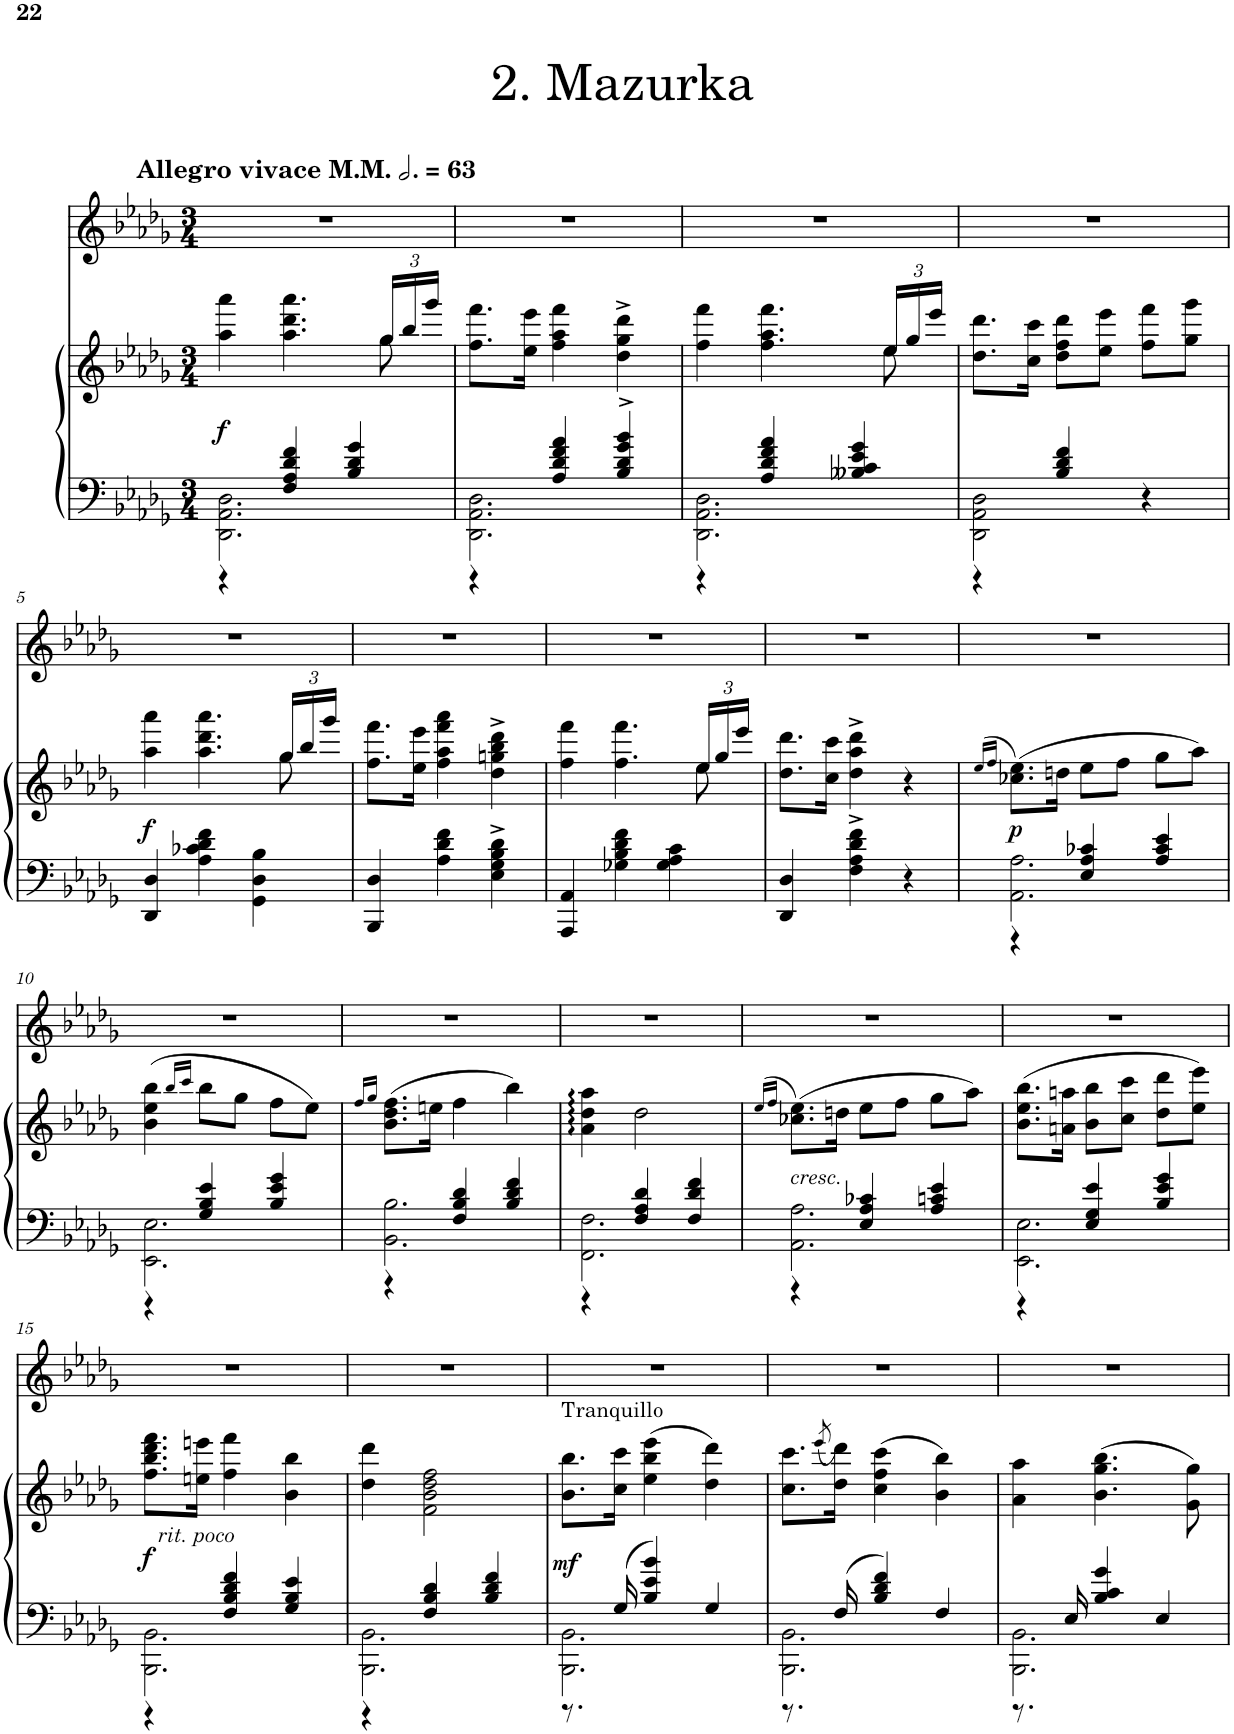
**kern	**kern	**kern	**dynam
*part1	*part1	*part1	*part1
*staff3	*staff2	*staff1	*staff1/2/3
*I"Piano	*	*	*
*I'Pno.	*	*	*
!!LO:PB:g=z
*clefG2	*clefG2	*clefG2	*
*k[b-e-a-d-g-]	*k[b-e-a-d-g-]	*k[b-e-a-d-g-]	*
*M3/4	*M3/4	*M3/4	*
*MM189	*MM189	*MM189	*
=1	=1	=1	=1
*^	*^	*	*
!	!	!	!	!LO:TX:a:B:t=Allegro vivace M.M.	!
!	!	!	!	!	!LO:DY:b=2
4r	2.DD-\ 2.AA-\ 2.D-\	4aa-\ 4aaa-\	8ryy	2.r	f
*	*	*v	*v	*	*
4F/ 4A-/ 4d-/ 4f/	.	4.aa-\ 4.ddd-\ 4.aaa-\	.	.
4B-/ 4d-/ 4g-/	.	.	.	.
*	*	*Xbrackettup	*	*
*	*	*^	*	*
.	.	24gg-/LL	8gg-\	.	.
.	.	24bb-/	.	.	.
.	.	24ggg-/JJ	.	.	.
*	*	*v	*v	*	*
=2	=2	=2	=2	=2
4r	2.DD-\ 2.AA-\ 2.D-\	8.ff\ 8.fff\L	2.r	.
.	.	16ee-\ 16eee-\Jk	.	.
4A-/ 4d-/ 4f/ 4a-/	.	4ff\ 4aa-\ 4fff\	.	.
4B-/^ 4d-/^ 4g-/^ 4b-/^	.	4dd-\^ 4gg-\^ 4ddd-\^	.	.
=3	=3	=3	=3	=3
*	*	*^	*	*
4r	2.DD-\ 2.AA-\ 2.D-\	4ff\ 4fff\	8ryy	2.r	.
*	*	*v	*v	*	*
4A-/ 4d-/ 4f/ 4a-/	.	4.ff\ 4.aa-\ 4.fff\	.	.
4B--X/ 4c/ 4e-/ 4g-/	.	.	.	.
*	*	*^	*	*
.	.	24ee-/LL	8ee-\	.	.
.	.	24gg-/	.	.	.
.	.	24eee-/JJ	.	.	.
*	*	*v	*v	*	*
=4	=4	=4	=4	=4
4r	2DD-\ 2AA-\ 2D-\	8.dd-\ 8.ddd-\L	2.r	.
.	.	16cc\ 16ccc\Jk	.	.
4B-/ 4d-/ 4f/	.	8dd-\ 8ff\ 8ddd-\L	.	.
.	.	8ee-\ 8eee-\J	.	.
4ryy	4r	8ff\ 8fff\L	.	.
.	.	8gg-\ 8ggg-\J	.	.
*v	*v	*	*	*
!!LO:LB:g=z
=5	=5	=5	=5
*	*^	*	*
!	!	!	!	!LO:DY:b=2
4DD-/ 4D-/	4aa-\ 4aaa-\	8ryy	2.r	f
*	*v	*v	*	*
4A-\ 4c-X\ 4d-\ 4f\	4.aa-\ 4.ddd-\ 4.aaa-\	.	.
4GG-\ 4D-\ 4B-\	.	.	.
*	*^	*	*
.	24gg-/LL	8gg-\	.	.
.	24bb-/	.	.	.
.	24ggg-/JJ	.	.	.
*	*v	*v	*	*
=6	=6	=6	=6
4BBB-/ 4D-/	8.ff\ 8.fff\L	2.r	.
.	16ee-\ 16eee-\Jk	.	.
4A-\ 4d-\ 4f\	4ff\ 4aa-\ 4fff\ 4aaa-\	.	.
4E-\^ 4G-\^ 4B-\^ 4d-\^	4dd-\^ 4ggn\^ 4bb-\^ 4ddd-\^	.	.
=7	=7	=7	=7
*	*^	*	*
4AAA-/ 4AA-/	4ff\ 4fff\	8ryy	2.r	.
*	*v	*v	*	*
4G-X\ 4B-\ 4d-\ 4f\	4.ff\ 4.fff\	.	.
4G-\ 4A-\ 4c\	.	.	.
*	*^	*	*
.	24ee-/LL	8ee-\	.	.
.	24gg-/	.	.	.
.	24eee-/JJ	.	.	.
*	*v	*v	*	*
=8	=8	=8	=8
4DD-/ 4D-/	8.dd-\ 8.ddd-\L	2.r	.
.	16cc\ 16ccc\Jk	.	.
4F\^ 4A-\^ 4d-\^ 4f\^	4dd-\^ 4aa-\^ 4ddd-\^	.	.
4r	4r	.	.
=9	=9	=9	=9
.	16qee-/LL	.	.
.	16qff/JJ	.	.
*^	*	*	*
!	!	!	!	!LO:DY:b=2
4r	2.AA-\ 2.A-\	8.cc-X\ 8.ee-\L	2.r	p
.	.	16ddn\Jk	.	.
4E-/ 4A-/ 4c-X/	.	8ee-\L	.	.
.	.	8ff\J	.	.
4A-/ 4c-/ 4e-/	.	8gg-\L	.	.
.	.	8aa-\J	.	.
!!LO:LB:g=z
=10	=10	=10	=10	=10
4r	2.EE-\ 2.E-\	4b-\ 4ee-\ 4bb-\	2.r	.
.	.	16qbb-/LL	.	.
.	.	16qccc/JJ	.	.
4G-/ 4B-/ 4e-/	.	8bb-\L	.	.
.	.	8gg-\J	.	.
4B-/ 4e-/ 4g-/	.	8ff\L	.	.
.	.	8ee-\J	.	.
=11	=11	=11	=11	=11
.	.	16qff/LL	.	.
.	.	16qgg-/JJ	.	.
4r	2.BB-\ 2.B-\	8.b-\ 8.dd-\ 8.ff\L	2.r	.
.	.	16een\Jk	.	.
4F/ 4B-/ 4d-/	.	4ff\	.	.
4B-/ 4d-/ 4f/	.	4bb-\	.	.
=12	=12	=12	=12	=12
4r	2.FF\ 2.F\	4a-\ 4dd-\ 4aa-\	2.r	.
4F/ 4A-/ 4d-/	.	2dd-\	.	.
4F/ 4d-/ 4f/	.	.	.	.
=13	=13	=13	=13	=13
.	.	16qee-/LL	.	.
.	.	16qff/JJ	.	.
!	!	!LO:TX:b:i:t=cresc.	!	!
4r	2.AA-\ 2.A-\	8.cc-X\ 8.ee-\L	2.r	.
.	.	16ddn\Jk	.	.
4E-/ 4A-/ 4c-X/	.	8ee-\L	.	.
.	.	8ff\J	.	.
4A-/ 4cn/ 4e-/	.	8gg-\L	.	.
.	.	8aa-\J	.	.
=14	=14	=14	=14	=14
4r	2.EE-\ 2.E-\	8.b-\ 8.ee-\ 8.bb-\L	2.r	.
.	.	16an\ 16aan\Jk	.	.
4E-/ 4G-/ 4e-/	.	8b-\ 8bb-\L	.	.
.	.	8cc\ 8ccc\J	.	.
4B-/ 4e-/ 4g-/	.	8dd-\ 8ddd-\L	.	.
.	.	8ee-\ 8eee-\J	.	.
!!LO:LB:g=z
=15	=15	=15	=15	=15
!	!	!LO:TX:b:i:t=rit. poco	!	!
!	!	!	!	!LO:DY:b=2
4r	2.BBB-\ 2.BB-\	8.ff\ 8.bb-\ 8.ddd-\ 8.fff\L	2.r	f
.	.	16een\ 16eeen\Jk	.	.
4F/ 4B-/ 4d-/ 4f/	.	4ff\ 4fff\	.	.
4G-/ 4B-/ 4e-/	.	4b-\ 4bb-\	.	.
=16	=16	=16	=16	=16
4r	2.BBB-\ 2.BB-\	4dd-\ 4ddd-\	2.r	.
4F/ 4B-/ 4d-/	.	2f\ 2b-\ 2dd-\ 2ff\	.	.
4B-/ 4d-/ 4f/	.	.	.	.
=17	=17	=17	=17	=17
!	!	!LO:TX:a:t=Tranquillo	!	!
!	!	!	!	!LO:DY:b=2
8.r	2.BBB-\ 2.BB-\	8.b-\ 8.bb-\L	2.r	mf
16G-/	.	16cc\ 16ccc\Jk	.	.
4B-/ 4e-/ 4b-/	.	4ee-\ 4bb-\ 4eee-\	.	.
4G-/	.	4dd-\ 4ddd-\	.	.
=18	=18	=18	=18	=18
8.r	2.BBB-\ 2.BB-\	8.cc\ 8.ccc\L	2.r	.
.	.	8qeee-/	.	.
16F/	.	16dd-\ 16ddd-\Jk	.	.
4B-/ 4d-/ 4f/	.	4cc\ 4ff\ 4ccc\	.	.
4F/	.	4b-\ 4bb-\	.	.
=19	=19	=19	=19	=19
8.r	2.BBB-\ 2.BB-\	4a-\ 4aa-\	2.r	.
16E-/	.	.	.	.
4B-/ 4c/ 4g-/	.	4.b-\ 4.gg-\ 4.bb-\	.	.
4E-/	.	.	.	.
.	.	8g-\ 8gg-\	.	.
*v	*v	*	*	*
=	=	=	=
*-	*-	*-	*-
